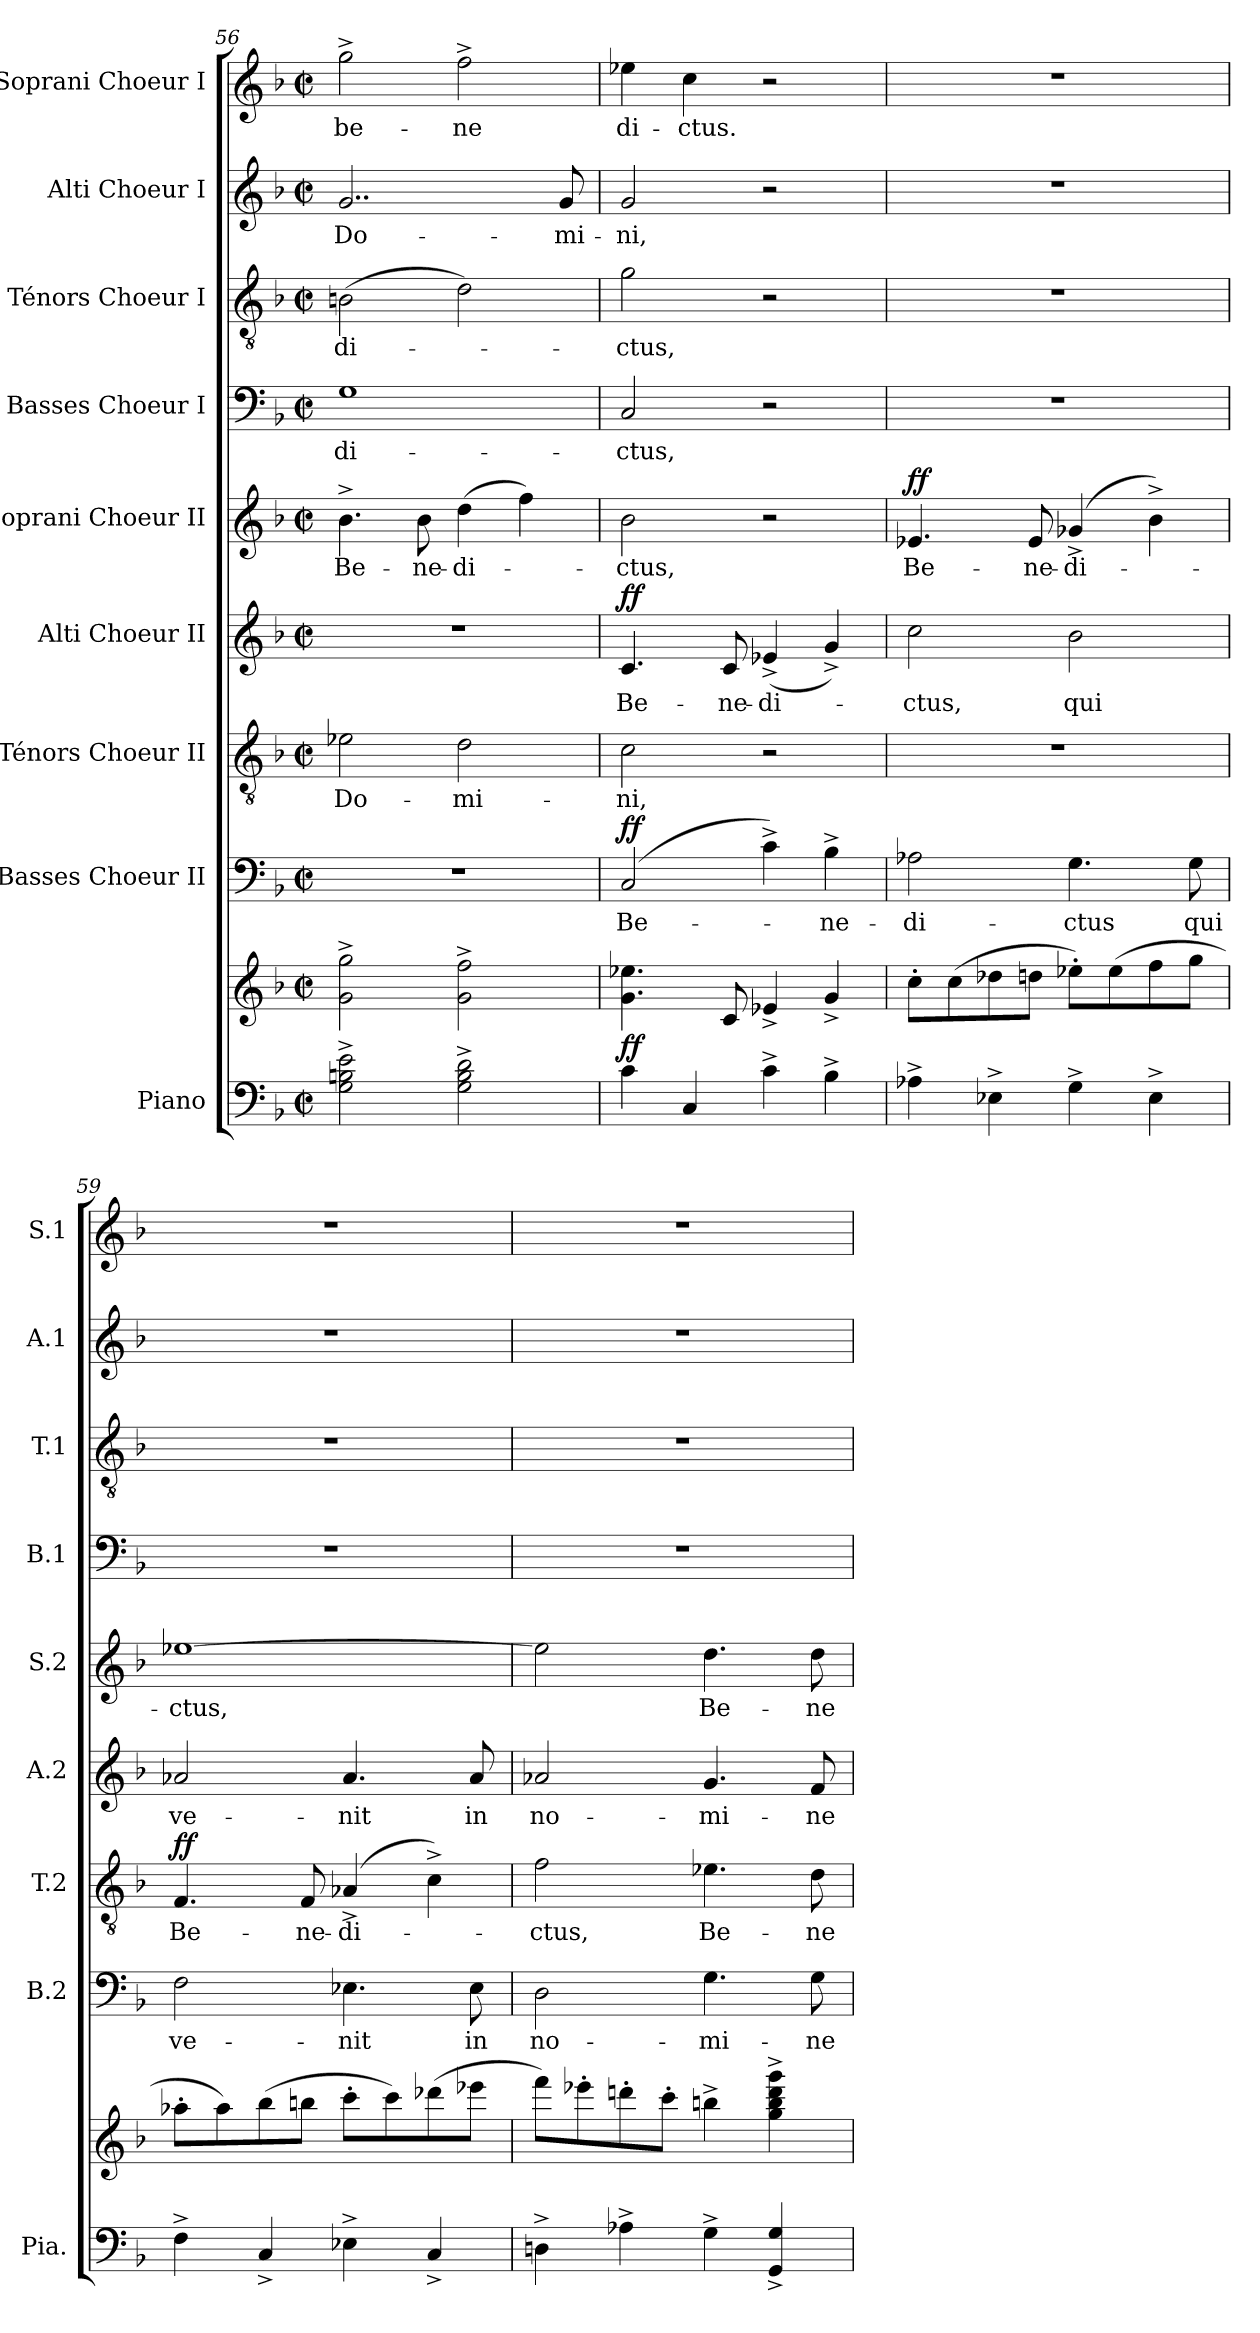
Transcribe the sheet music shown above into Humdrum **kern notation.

**kern	**kern	**dynam	**kern	**text	**dynam	**kern	**text	**dynam	**kern	**text	**dynam	**kern	**text	**dynam	**kern	**text	**kern	**text	**kern	**text	**kern	**text
*part9	*part9	*part9	*part8	*part8	*part8	*part7	*part7	*part7	*part6	*part6	*part6	*part5	*part5	*part5	*part4	*part4	*part3	*part3	*part2	*part2	*part1	*part1
*staff10	*staff9	*staff9/10	*staff8	*staff8	*staff8	*staff7	*staff7	*staff7	*staff6	*staff6	*staff6	*staff5	*staff5	*staff5	*staff4	*staff4	*staff3	*staff3	*staff2	*staff2	*staff1	*staff1
*I"Piano	*	*	*I"Basses Choeur II	*	*	*I"Ténors Choeur II	*	*	*I"Alti Choeur II	*	*	*I"Soprani Choeur II	*	*	*I"Basses Choeur I	*	*I"Ténors Choeur I	*	*I"Alti Choeur I	*	*I"Soprani Choeur I	*
*I'Pia.	*	*	*I'B.2	*	*	*I'T.2	*	*	*I'A.2	*	*	*I'S.2	*	*	*I'B.1	*	*I'T.1	*	*I'A.1	*	*I'S.1	*
!!LO:PB:g=z
*clefF4	*clefG2	*	*clefF4	*	*	*clefGv2	*	*	*clefG2	*	*	*clefG2	*	*	*clefF4	*	*clefGv2	*	*clefG2	*	*clefG2	*
*	*	*	*	*	*	*	*	*	*	*	*	*ITrd2c3	*	*	*	*	*	*	*	*	*	*
*k[b-]	*k[b-]	*	*k[b-]	*	*	*k[b-]	*	*	*k[b-]	*	*	*k[f#c#]	*	*	*k[b-]	*	*k[b-]	*	*k[b-]	*	*k[b-]	*
*M2/2	*M2/2	*	*M2/2	*	*	*M2/2	*	*	*M2/2	*	*	*M2/2	*	*	*M2/2	*	*M2/2	*	*M2/2	*	*M2/2	*
*met(c|)	*met(c|)	*	*met(c|)	*	*	*met(c|)	*	*	*met(c|)	*	*	*met(c|)	*	*	*met(c|)	*	*met(c|)	*	*met(c|)	*	*met(c|)	*
=56	=56	=56	=56	=56	=56	=56	=56	=56	=56	=56	=56	=56	=56	=56	=56	=56	=56	=56	=56	=56	=56	=56
2G\^ 2Bn\^ 2e\^	2g\^ 2gg\^	.	1r	.	.	2e-X\	Do-	.	1r	.	.	4.g^i\	Be-	.	1G	-di-	(2Bn\	-di-	2..g/	Do-	2gg^i\	be-
.	.	.	.	.	.	.	.	.	.	.	.	8gi\	-ne-	.	.	.	.	.	.	.	.	.
2G\^ 2B\^ 2d\^	2g\^ 2ff\^	.	.	.	.	2d\	-mi-	.	.	.	.	(4bi\	-di-	.	.	.	2d\)	.	.	.	2ff^i\	-ne
.	.	.	.	.	.	.	.	.	.	.	.	4ddi\)	.	.	.	.	.	.	.	.	.	.
.	.	.	.	.	.	.	.	.	.	.	.	.	.	.	.	.	.	.	8g/	-mi-	.	.
=57	=57	=57	=57	=57	=57	=57	=57	=57	=57	=57	=57	=57	=57	=57	=57	=57	=57	=57	=57	=57	=57	=57
!	!	!LO:DY:b	!	!	!LO:DY:a	!	!	!	!	!	!LO:DY:a	!	!	!	!	!	!	!	!	!	!	!
4c\	4.g\ 4.ee-X\	ff	(2C/	Be-	ff	2c\	-ni,	.	4.c/	Be-	ff	2gi\	-ctus,	.	2C/	-ctus,	2g\	-ctus,	2g/	-ni,	4ee-Xi\	di-
4C/	.	.	.	.	.	.	.	.	.	.	.	.	.	.	.	.	.	.	.	.	4cci\	-ctus.
.	8c/	.	.	.	.	.	.	.	8c/	-ne-	.	.	.	.	.	.	.	.	.	.	.	.
4c^\	4e-X^/	.	4c^\)	.	.	2r	.	.	(4e-X^/	-di-	.	2r	.	.	2r	.	2r	.	2r	.	2r	.
4B-^\	4g^/	.	4B-^\	-ne-	.	.	.	.	4g^/)	.	.	.	.	.	.	.	.	.	.	.	.	.
=58	=58	=58	=58	=58	=58	=58	=58	=58	=58	=58	=58	=58	=58	=58	=58	=58	=58	=58	=58	=58	=58	=58
!	!	!	!	!	!	!	!	!	!	!	!	!	!	!LO:DY:a	!	!	!	!	!	!	!	!
4A-X^\	8cc'\L	.	2A-X\	-di-	.	1r	.	.	2cc\	-ctus,	.	4.cni/	Be-	ff	1r	.	1r	.	1r	.	1r	.
.	(8cc\	.	.	.	.	.	.	.	.	.	.	.	.	.	.	.	.	.	.	.	.	.
4E-X^\	8dd-X\	.	.	.	.	.	.	.	.	.	.	.	.	.	.	.	.	.	.	.	.	.
.	8ddn\J	.	.	.	.	.	.	.	.	.	.	8ci/	-ne-	.	.	.	.	.	.	.	.	.
4G^\	8ee-X'\L)	.	4.G\	-ctus	.	.	.	.	2b-\	qui	.	(4e-X^i/	-di-	.	.	.	.	.	.	.	.	.
.	(8ee-\	.	.	.	.	.	.	.	.	.	.	.	.	.	.	.	.	.	.	.	.	.
4E-^\	8ff\	.	.	.	.	.	.	.	.	.	.	4g^i\)	.	.	.	.	.	.	.	.	.	.
.	8gg\J	.	8G\	qui	.	.	.	.	.	.	.	.	.	.	.	.	.	.	.	.	.	.
=59	=59	=59	=59	=59	=59	=59	=59	=59	=59	=59	=59	=59	=59	=59	=59	=59	=59	=59	=59	=59	=59	=59
!	!	!	!	!	!	!	!	!LO:DY:a	!	!	!	!	!	!	!	!	!	!	!	!	!	!
4F^\	8aa-X'\L	.	2F\	ve-	.	4.F/	Be-	ff	2a-X/	ve-	.	[1ccni	-ctus,	.	1r	.	1r	.	1r	.	1r	.
.	8aa-\)	.	.	.	.	.	.	.	.	.	.	.	.	.	.	.	.	.	.	.	.	.
4C^/	(8bb-\	.	.	.	.	.	.	.	.	.	.	.	.	.	.	.	.	.	.	.	.	.
.	8bbn\J	.	.	.	.	8F/	-ne-	.	.	.	.	.	.	.	.	.	.	.	.	.	.	.
4E-X^\	8ccc'\L	.	4.E-X\	-nit	.	(4A-X^/	-di-	.	4.a-/	-nit	.	.	.	.	.	.	.	.	.	.	.	.
.	8ccc\)	.	.	.	.	.	.	.	.	.	.	.	.	.	.	.	.	.	.	.	.	.
4C^/	(8ddd-X\	.	.	.	.	4c^\)	.	.	.	.	.	.	.	.	.	.	.	.	.	.	.	.
.	8eee-X\J	.	8E-\	in	.	.	.	.	8a-/	in	.	.	.	.	.	.	.	.	.	.	.	.
=60	=60	=60	=60	=60	=60	=60	=60	=60	=60	=60	=60	=60	=60	=60	=60	=60	=60	=60	=60	=60	=60	=60
4Dn^\	8fff\L)	.	2D\	no-	.	2f\	-ctus,	.	2a-X/	no-	.	2cci\]	.	.	1r	.	1r	.	1r	.	1r	.
.	8eee-X'\	.	.	.	.	.	.	.	.	.	.	.	.	.	.	.	.	.	.	.	.	.
4A-X^\	8dddn'\	.	.	.	.	.	.	.	.	.	.	.	.	.	.	.	.	.	.	.	.	.
.	8ccc'\J	.	.	.	.	.	.	.	.	.	.	.	.	.	.	.	.	.	.	.	.	.
4G^\	4bbn^\	.	4.G\	-mi-	.	4.e-X\	Be-	.	4.g/	-mi-	.	4.bi\	Be-	.	.	.	.	.	.	.	.	.
4GG/^ 4G/^	4gg\^ 4bb\^ 4ddd\^ 4ggg\^	.	.	.	.	.	.	.	.	.	.	.	.	.	.	.	.	.	.	.	.	.
.	.	.	8G\	-ne	.	8d\	-ne-	.	8f/	-ne	.	8bi\	-ne-	.	.	.	.	.	.	.	.	.
=	=	=	=	=	=	=	=	=	=	=	=	=	=	=	=	=	=	=	=	=	=	=
*-	*-	*-	*-	*-	*-	*-	*-	*-	*-	*-	*-	*-	*-	*-	*-	*-	*-	*-	*-	*-	*-	*-
